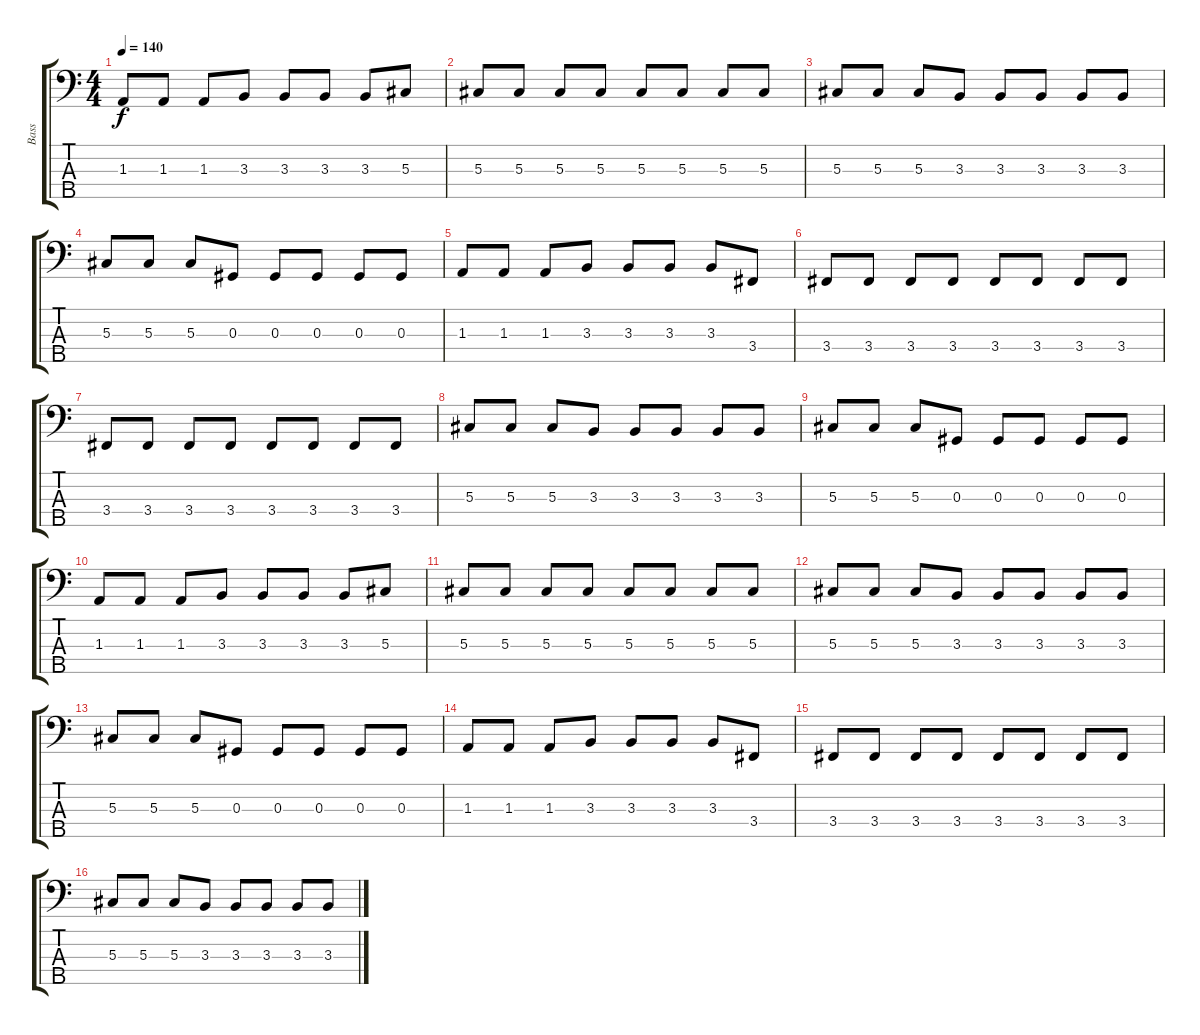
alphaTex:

\track ("Bass" "Bass") {instrument electricbassfinger}
\staff {score tabs}
\tuning (Gb2 Db2 Ab1 Eb1 Bb0) {hide}
\ts (4 4)
\tempo 140
\clef f4
\ks c
1.3.8{dy f} 1.3.8 1.3.8 3.3.8 3.3.8 3.3.8 3.3.8 5.3.8 |
5.3.8 5.3.8 5.3.8 5.3.8 5.3.8 5.3.8 5.3.8 5.3.8 |
5.3.8 5.3.8 5.3.8 3.3.8 3.3.8 3.3.8 3.3.8 3.3.8 |
5.3.8 5.3.8 5.3.8 0.3.8 0.3.8 0.3.8 0.3.8 0.3.8 |
1.3.8 1.3.8 1.3.8 3.3.8 3.3.8 3.3.8 3.3.8 3.4.8 |
3.4.8 3.4.8 3.4.8 3.4.8 3.4.8 3.4.8 3.4.8 3.4.8 |
3.4.8 3.4.8 3.4.8 3.4.8 3.4.8 3.4.8 3.4.8 3.4.8 |
5.3.8 5.3.8 5.3.8 3.3.8 3.3.8 3.3.8 3.3.8 3.3.8 |
5.3.8 5.3.8 5.3.8 0.3.8 0.3.8 0.3.8 0.3.8 0.3.8 |
1.3.8 1.3.8 1.3.8 3.3.8 3.3.8 3.3.8 3.3.8 5.3.8 |
5.3.8 5.3.8 5.3.8 5.3.8 5.3.8 5.3.8 5.3.8 5.3.8 |
5.3.8 5.3.8 5.3.8 3.3.8 3.3.8 3.3.8 3.3.8 3.3.8 |
5.3.8 5.3.8 5.3.8 0.3.8 0.3.8 0.3.8 0.3.8 0.3.8 |
1.3.8 1.3.8 1.3.8 3.3.8 3.3.8 3.3.8 3.3.8 3.4.8 |
3.4.8 3.4.8 3.4.8 3.4.8 3.4.8 3.4.8 3.4.8 3.4.8 |
5.3.8 5.3.8 5.3.8 3.3.8 3.3.8 3.3.8 3.3.8 3.3.8
